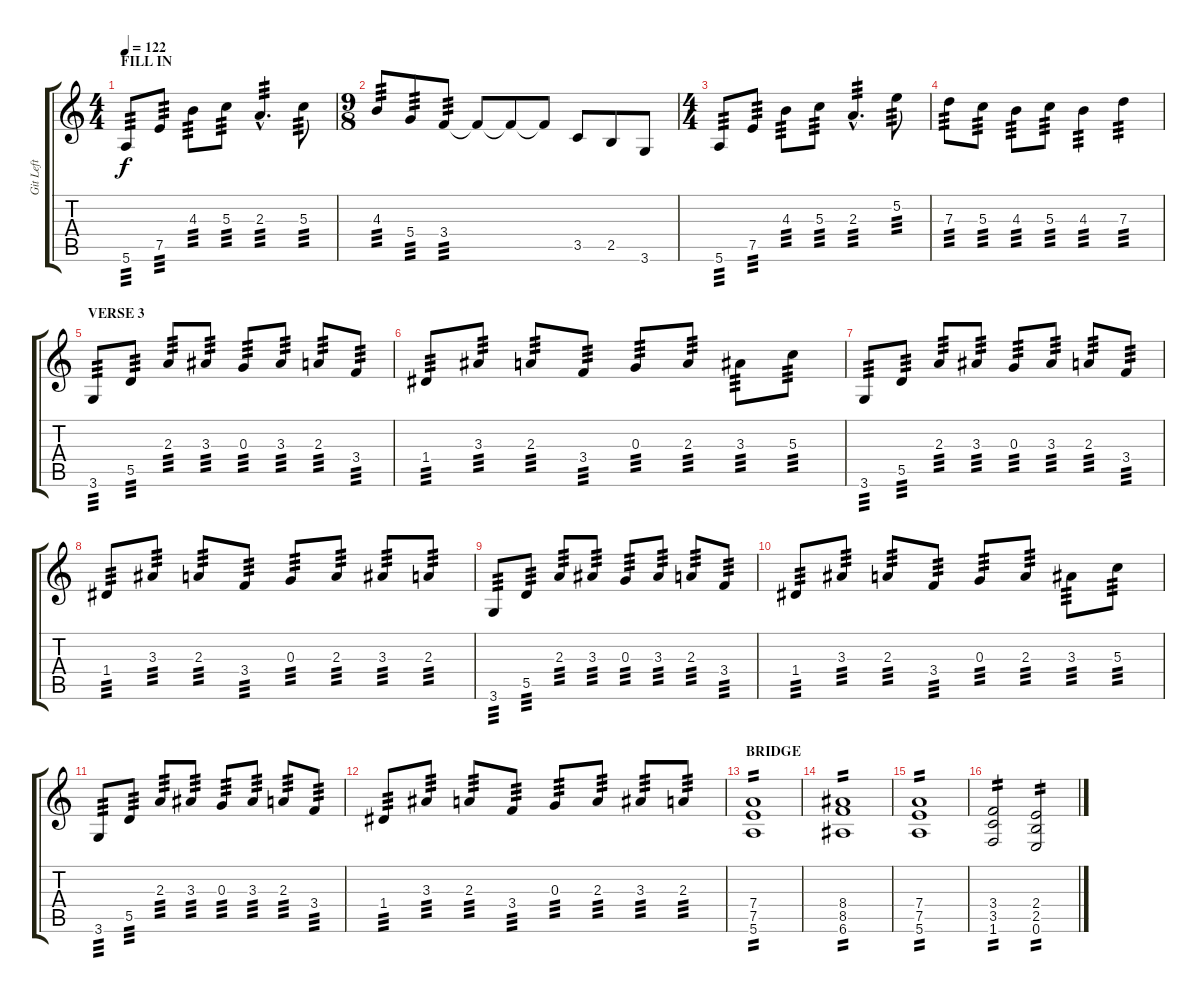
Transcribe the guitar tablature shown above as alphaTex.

\track ("Git Left" "Git Left") {instrument distortionguitar}
\staff {score tabs}
\tuning (E4 B3 G3 D3 A2 E2) {hide}
\ts (4 4)
\section ("" "FILL IN")
\tempo 122
\clef g2
\ks c
5.6.8{tp 3 dy f} 7.5.8{tp 3} 4.3.8{tp 3} 5.3.8{tp 3} 2.3{hac}.4{d tp 3} 5.3.8{tp 3} |
\ts (9 8)
4.3.8{tp 3} 5.4.8{tp 3} 3.4.8{tp 3} 3.4{t}.8 3.4{t}.8 3.4{t}.8 3.5.8 2.5.8 3.6.8 |
\ts (4 4)
5.6.8{tp 3} 7.5.8{tp 3} 4.3.8{tp 3} 5.3.8{tp 3} 2.3{hac}.4{d tp 3} 5.2.8{tp 3} |
7.3.8{tp 3} 5.3.8{tp 3} 4.3.8{tp 3} 5.3.8{tp 3} 4.3.4{tp 3} 7.3.4{tp 3} |
\section ("" "VERSE 3")
3.6.8{tp 3} 5.5.8{tp 3} 2.3.8{tp 3} 3.3.8{tp 3} 0.3.8{tp 3} 3.3.8{tp 3} 2.3.8{tp 3} 3.4.8{tp 3} |
1.4.8{tp 3} 3.3.8{tp 3} 2.3.8{tp 3} 3.4.8{tp 3} 0.3.8{tp 3} 2.3.8{tp 3} 3.3.8{tp 3} 5.3.8{tp 3} |
3.6.8{tp 3} 5.5.8{tp 3} 2.3.8{tp 3} 3.3.8{tp 3} 0.3.8{tp 3} 3.3.8{tp 3} 2.3.8{tp 3} 3.4.8{tp 3} |
1.4.8{tp 3} 3.3.8{tp 3} 2.3.8{tp 3} 3.4.8{tp 3} 0.3.8{tp 3} 2.3.8{tp 3} 3.3.8{tp 3} 2.3.8{tp 3} |
3.6.8{tp 3} 5.5.8{tp 3} 2.3.8{tp 3} 3.3.8{tp 3} 0.3.8{tp 3} 3.3.8{tp 3} 2.3.8{tp 3} 3.4.8{tp 3} |
1.4.8{tp 3} 3.3.8{tp 3} 2.3.8{tp 3} 3.4.8{tp 3} 0.3.8{tp 3} 2.3.8{tp 3} 3.3.8{tp 3} 5.3.8{tp 3} |
3.6.8{tp 3} 5.5.8{tp 3} 2.3.8{tp 3} 3.3.8{tp 3} 0.3.8{tp 3} 3.3.8{tp 3} 2.3.8{tp 3} 3.4.8{tp 3} |
1.4.8{tp 3} 3.3.8{tp 3} 2.3.8{tp 3} 3.4.8{tp 3} 0.3.8{tp 3} 2.3.8{tp 3} 3.3.8{tp 3} 2.3.8{tp 3} |
\section ("" "BRIDGE")
(7.4 7.5 5.6).1{tp 2} |
(8.4 8.5 6.6).1{tp 2} |
(7.4 7.5 5.6).1{tp 2} |
(3.4 3.5 1.6).2{tp 2} (2.4 2.5 0.6).2{tp 2}
